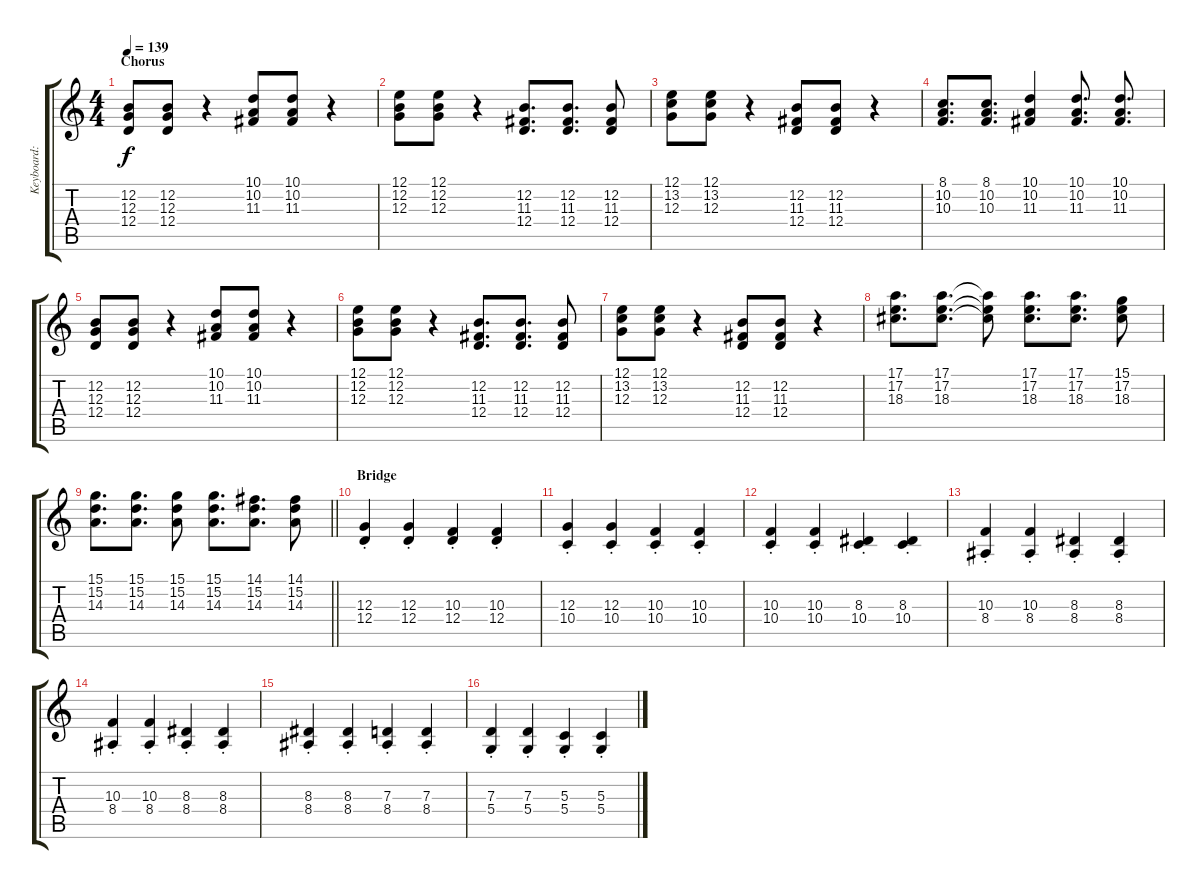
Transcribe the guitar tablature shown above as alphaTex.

\track ("Keyboard: Tsugumi Kotobuki" "Keyboard: ") {instrument electricgrandpiano}
\staff {score tabs}
\tuning (E4 B3 G3 D3 A2 E2) {hide}
\ts (4 4)
\section ("" "Chorus")
\tempo 139
\clef g2
\ks c
(12.2 12.3 12.4).8{dy f} (12.2 12.3 12.4).8 r.4 (10.1 10.2 11.3).8 (10.1 10.2 11.3).8 r.4 |
(12.1 12.2 12.3).8 (12.1 12.2 12.3).8 r.4 (12.2 11.3 12.4).8{d} (12.2 11.3 12.4).8{d} (12.2 11.3 12.4).8 |
(12.1 13.2 12.3).8 (12.1 13.2 12.3).8 r.4 (12.2 11.3 12.4).8 (12.2 11.3 12.4).8 r.4 |
(8.1 10.2 10.3).8{d} (8.1 10.2 10.3).8{d} (10.1 10.2 11.3).4 (10.1 10.2 11.3).8{d} (10.1 10.2 11.3).8{d} |
(12.2 12.3 12.4).8 (12.2 12.3 12.4).8 r.4 (10.1 10.2 11.3).8 (10.1 10.2 11.3).8 r.4 |
(12.1 12.2 12.3).8 (12.1 12.2 12.3).8 r.4 (12.2 11.3 12.4).8{d} (12.2 11.3 12.4).8{d} (12.2 11.3 12.4).8 |
(12.1 13.2 12.3).8 (12.1 13.2 12.3).8 r.4 (12.2 11.3 12.4).8 (12.2 11.3 12.4).8 r.4 |
(17.1 17.2 18.3).8{d} (17.1 17.2 18.3).8{d} (17.1{t} 17.2{t} 18.3{t}).8 (17.1 17.2 18.3).8{d} (17.1 17.2 18.3).8{d} (15.1 17.2 18.3).8 |
\barLineRight lightlight
(15.1 15.2 14.3).8{d} (15.1 15.2 14.3).8{d} (15.1 15.2 14.3).8 (15.1 15.2 14.3).8{d} (14.1 15.2 14.3).8{d} (14.1 15.2 14.3).8 |
\section ("" "Bridge")
(12.3{st} 12.4{st}).4 (12.3{st} 12.4{st}).4 (10.3{st} 12.4{st}).4 (10.3{st} 12.4{st}).4 |
(12.3{st} 10.4{st}).4 (12.3{st} 10.4{st}).4 (10.3{st} 10.4{st}).4 (10.3{st} 10.4{st}).4 |
(10.3{st} 10.4{st}).4 (10.3{st} 10.4{st}).4 (8.3{st} 10.4{st}).4 (8.3{st} 10.4{st}).4 |
(10.3{st} 8.4{st}).4 (10.3{st} 8.4{st}).4 (8.3{st} 8.4{st}).4 (8.3{st} 8.4{st}).4 |
(10.3{st} 8.4{st}).4 (10.3{st} 8.4{st}).4 (8.3{st} 8.4{st}).4 (8.3{st} 8.4{st}).4 |
(8.3{st} 8.4{st}).4 (8.3{st} 8.4{st}).4 (7.3{st} 8.4{st}).4 (7.3{st} 8.4{st}).4 |
(7.3{st} 5.4{st}).4 (7.3{st} 5.4{st}).4 (5.3{st} 5.4{st}).4 (5.3{st} 5.4{st}).4
